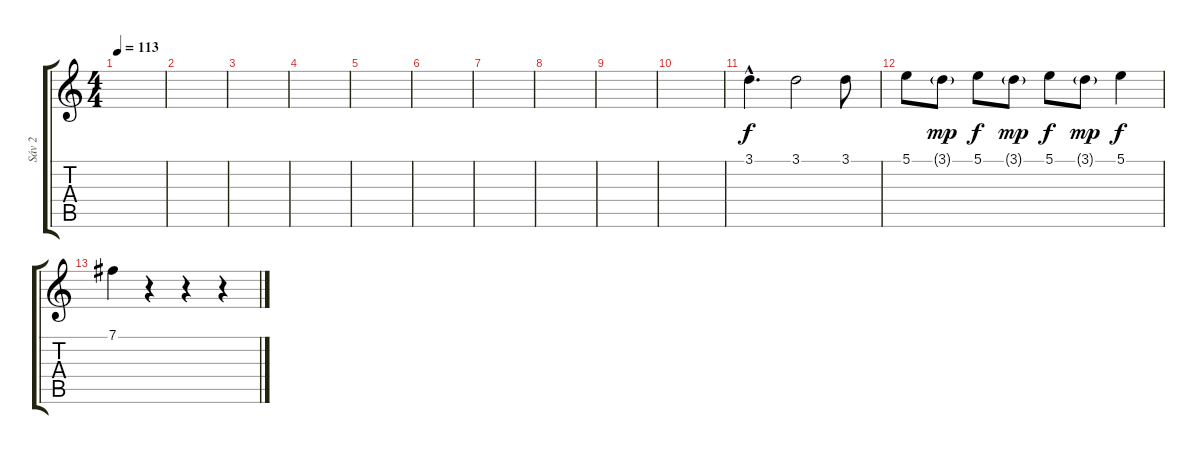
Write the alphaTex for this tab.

\track ("Sáv 2" "Sáv 2") {instrument distortionguitar}
\staff {score tabs}
\tuning (B3 Gb3 D3 A2 E2 B1) {hide}
\ts (4 4)
\tempo 113
\clef g2
\ks c
|
|
|
|
|
|
|
|
|
|
3.1{hac}.4{d} 3.1.2 3.1.8 |
5.1.8 3.1{g}.8{dy mp} 5.1.8{dy f} 3.1{g}.8{dy mp} 5.1.8{dy f} 3.1{g}.8{dy mp} 5.1.4{dy f} |
7.1.4 r.4 r.4 r.4
